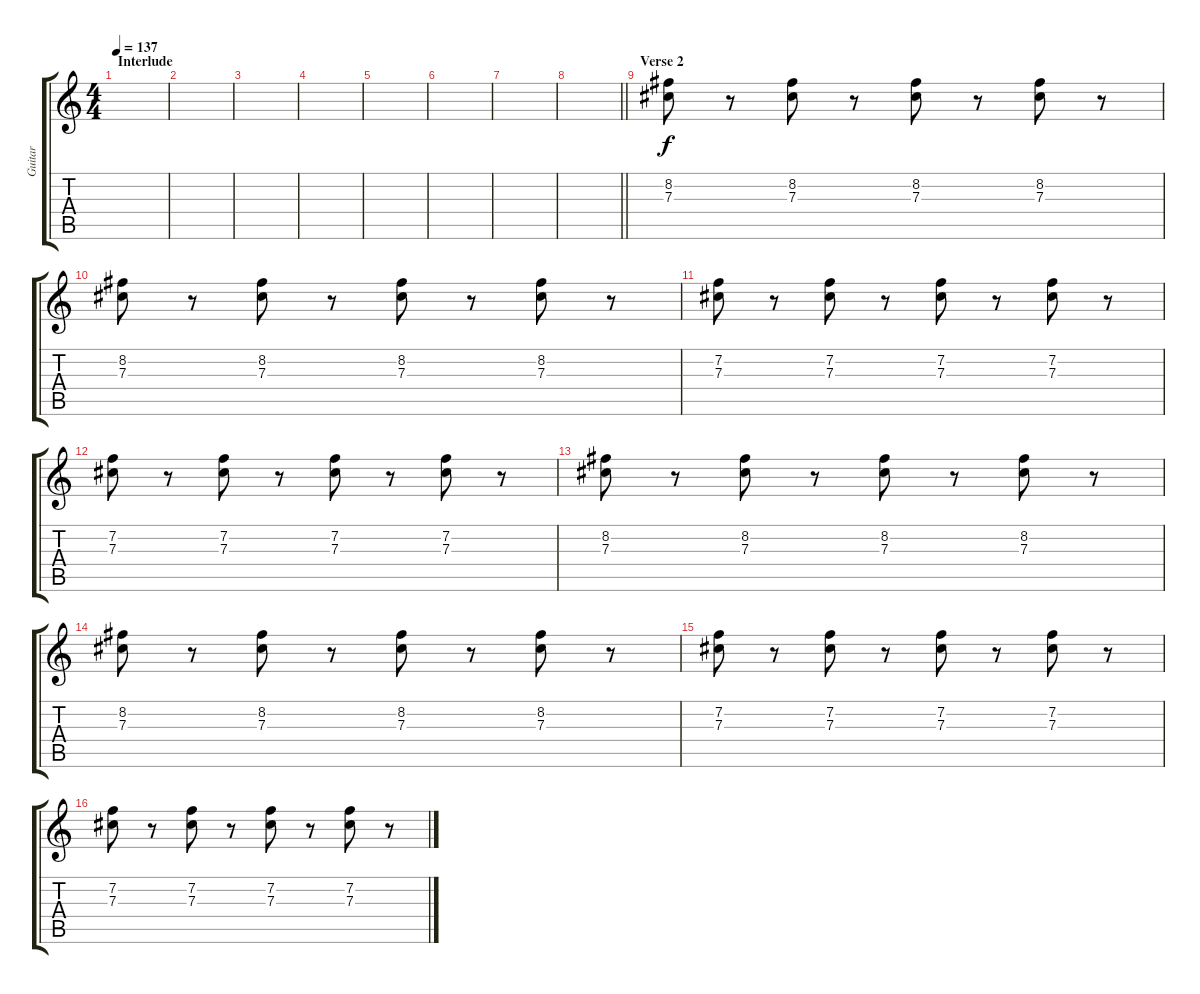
\track ("Guitar" "Guitar") {instrument electricguitarmuted}
\staff {score tabs}
\tuning (Eb4 Bb3 Gb3 Db3 Ab2 Db2) {hide}
\ts (4 4)
\section ("" "Interlude")
\tempo 137
\clef g2
\ks c
|
|
|
|
|
|
|
\barLineRight lightlight
|
\section ("" "Verse 2")
(8.2 7.3).8 r.8 (8.2 7.3).8 r.8 (8.2 7.3).8 r.8 (8.2 7.3).8 r.8 |
(8.2 7.3).8 r.8 (8.2 7.3).8 r.8 (8.2 7.3).8 r.8 (8.2 7.3).8 r.8 |
(7.2 7.3).8 r.8 (7.2 7.3).8 r.8 (7.2 7.3).8 r.8 (7.2 7.3).8 r.8 |
(7.2 7.3).8 r.8 (7.2 7.3).8 r.8 (7.2 7.3).8 r.8 (7.2 7.3).8 r.8 |
(8.2 7.3).8 r.8 (8.2 7.3).8 r.8 (8.2 7.3).8 r.8 (8.2 7.3).8 r.8 |
(8.2 7.3).8 r.8 (8.2 7.3).8 r.8 (8.2 7.3).8 r.8 (8.2 7.3).8 r.8 |
(7.2 7.3).8 r.8 (7.2 7.3).8 r.8 (7.2 7.3).8 r.8 (7.2 7.3).8 r.8 |
(7.2 7.3).8 r.8 (7.2 7.3).8 r.8 (7.2 7.3).8 r.8 (7.2 7.3).8 r.8
